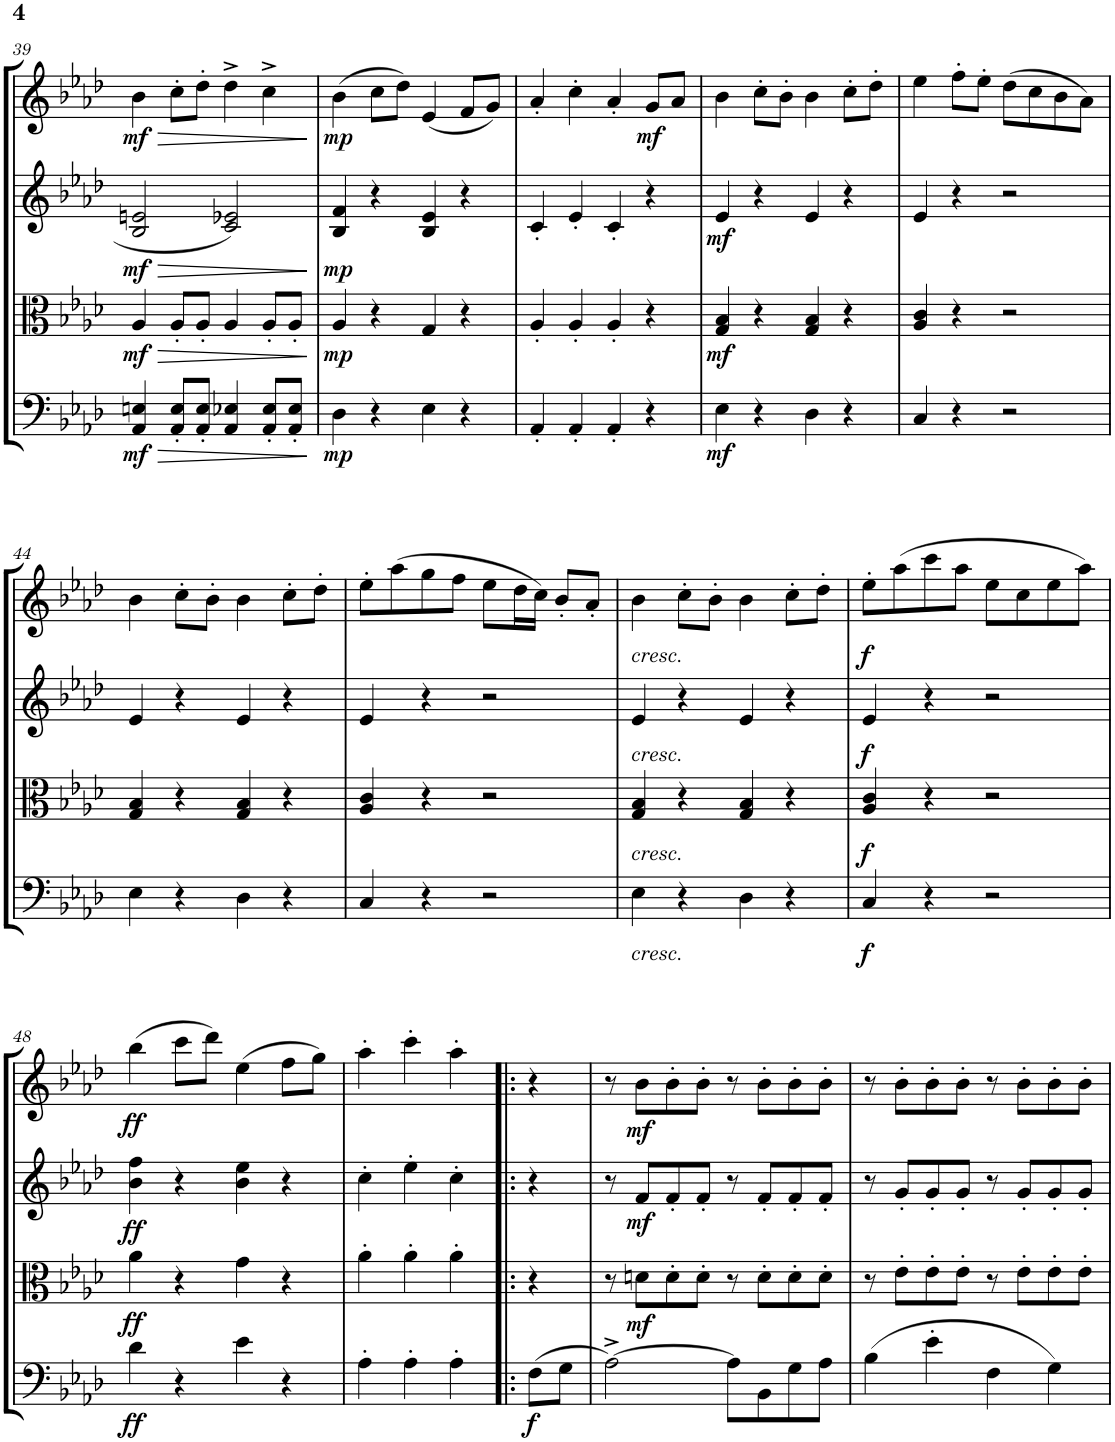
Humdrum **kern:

**kern	**dynam	**kern	**dynam	**kern	**dynam	**kern	**dynam
*part4	*part4	*part3	*part3	*part2	*part2	*part1	*part1
*staff4	*staff4	*staff3	*staff3	*staff2	*staff2	*staff1	*staff1
*I"Violoncello	*	*I"Viola	*	*I"Violin II	*	*I"Violin I	*
*I'Vc	*	*I'Vla	*	*I'Vln	*	*I'Vln	*
!!LO:PB:g=z
*clefF4	*	*clefC3	*	*clefG2	*	*clefG2	*
*k[b-e-a-d-]	*	*k[b-e-a-d-]	*	*k[b-e-a-d-]	*	*k[b-e-a-d-]	*
*M4/4	*	*M4/4	*	*M4/4	*	*M4/4	*
=39	=39	=39	=39	=39	=39	=39	=39
!	!LO:HP:b	!	!LO:HP:b	!	!LO:HP:b	!	!LO:HP:b
!	!LO:DY:n=1:b	!	!LO:DY:n=1:b	!	!LO:DY:n=1:b	!	!LO:DY:n=1:b
4AA-/ 4En/	> mf	4A-/	> mf	2B-/ 2en/	> mf	4b-\	> mf
8AA-/' 8E/'L	.	8A-'/L	.	.	.	8cc'\L	.
8AA-/' 8E/'J	.	8A-'/J	.	.	.	8dd-'\J	.
4AA-/ 4E-X/	.	4A-/	.	2c/ 2e-X/	.	4dd-^\	.
8AA-/' 8E-/'L	.	8A-'/L	.	.	.	4cc^\	.
8AA-/' 8E-/'J	.	8A-'/J	.	.	.	.	.
.	]	.	]	.	]	.	]
=40	=40	=40	=40	=40	=40	=40	=40
!	!LO:DY:b	!	!LO:DY:b	!	!LO:DY:b	!	!LO:DY:b
4D-\	mp	4A-/	mp	4B-/ 4f/	mp	(4b-\	mp
4r	.	4r	.	4r	.	8cc\L	.
.	.	.	.	.	.	8dd-\J)	.
4E-\	.	4G/	.	4B-/ 4e-/	.	(4e-/	.
4r	.	4r	.	4r	.	8f/L	.
.	.	.	.	.	.	8g/J)	.
=41	=41	=41	=41	=41	=41	=41	=41
4AA-'/	.	4A-'/	.	4c'/	.	4a-'/	.
4AA-'/	.	4A-'/	.	4e-'/	.	4cc'\	.
4AA-'/	.	4A-'/	.	4c'/	.	4a-'/	.
!	!	!	!	!	!	!	!LO:DY:b
4r	.	4r	.	4r	.	8g/L	mf
.	.	.	.	.	.	8a-/J	.
=42	=42	=42	=42	=42	=42	=42	=42
!	!LO:DY:b	!	!LO:DY:b	!	!LO:DY:b	!	!
4E-\	mf	4G/ 4B-/	mf	4e-/	mf	4b-\	.
4r	.	4r	.	4r	.	8cc'\L	.
.	.	.	.	.	.	8b-'\J	.
4D-\	.	4G/ 4B-/	.	4e-/	.	4b-\	.
4r	.	4r	.	4r	.	8cc'\L	.
.	.	.	.	.	.	8dd-'\J	.
=43	=43	=43	=43	=43	=43	=43	=43
4C/	.	4A-/ 4c/	.	4e-/	.	4ee-\	.
4r	.	4r	.	4r	.	8ff'\L	.
.	.	.	.	.	.	8ee-'\J	.
2r	.	2r	.	2r	.	(8dd-\L	.
.	.	.	.	.	.	8cc\	.
.	.	.	.	.	.	8b-\	.
.	.	.	.	.	.	8a-\J)	.
!!LO:LB:g=z
=44	=44	=44	=44	=44	=44	=44	=44
4E-\	.	4G/ 4B-/	.	4e-/	.	4b-\	.
4r	.	4r	.	4r	.	8cc'\L	.
.	.	.	.	.	.	8b-'\J	.
4D-\	.	4G/ 4B-/	.	4e-/	.	4b-\	.
4r	.	4r	.	4r	.	8cc'\L	.
.	.	.	.	.	.	8dd-'\J	.
=45	=45	=45	=45	=45	=45	=45	=45
4C/	.	4A-/ 4c/	.	4e-/	.	8ee-'\L	.
.	.	.	.	.	.	(8aa-\	.
4r	.	4r	.	4r	.	8gg\	.
.	.	.	.	.	.	8ff\J	.
2r	.	2r	.	2r	.	8ee-\L	.
.	.	.	.	.	.	16dd-\L	.
.	.	.	.	.	.	16cc\JJ)	.
.	.	.	.	.	.	8b-'/L	.
.	.	.	.	.	.	8a-'/J	.
=46	=46	=46	=46	=46	=46	=46	=46
!	!	!	!	!	!	!LO:TX:b:i:t=cresc.	!
!	!	!	!	!LO:TX:b:i:t=cresc.	!	!	!
!	!	!LO:TX:b:i:t=cresc.	!	!	!	!	!
!LO:TX:b:i:t=cresc.	!	!	!	!	!	!	!
4E-\	.	4G/ 4B-/	.	4e-/	.	4b-\	.
4r	.	4r	.	4r	.	8cc'\L	.
.	.	.	.	.	.	8b-'\J	.
4D-\	.	4G/ 4B-/	.	4e-/	.	4b-\	.
4r	.	4r	.	4r	.	8cc'\L	.
.	.	.	.	.	.	8dd-'\J	.
=47	=47	=47	=47	=47	=47	=47	=47
!	!LO:DY:b	!	!LO:DY:b	!	!LO:DY:b	!	!LO:DY:b
4C/	f	4A-/ 4c/	f	4e-/	f	8ee-'\L	f
.	.	.	.	.	.	(8aa-\	.
4r	.	4r	.	4r	.	8ccc\	.
.	.	.	.	.	.	8aa-\J	.
2r	.	2r	.	2r	.	8ee-\L	.
.	.	.	.	.	.	8cc\	.
.	.	.	.	.	.	8ee-\	.
.	.	.	.	.	.	8aa-\J)	.
!!LO:LB:g=z
=48	=48	=48	=48	=48	=48	=48	=48
!	!LO:DY:b	!	!LO:DY:b	!	!LO:DY:b	!	!LO:DY:b
4d-\	ff	4a-\	ff	4b-\ 4ff\	ff	(4bb-\	ff
4r	.	4r	.	4r	.	8ccc\L	.
.	.	.	.	.	.	8ddd-\J)	.
4e-\	.	4g\	.	4b-\ 4ee-\	.	(4ee-\	.
4r	.	4r	.	4r	.	8ff\L	.
.	.	.	.	.	.	8gg\J)	.
=49	=49	=49	=49	=49	=49	=49	=49
4A-'\	.	4a-'\	.	4cc'\	.	4aa-'\	.
4A-'\	.	4a-'\	.	4ee-'\	.	4ccc'\	.
4A-'\	.	4a-'\	.	4cc'\	.	4aa-'\	.
=50!|:	=50!|:	=50!|:	=50!|:	=50!|:	=50!|:	=50!|:	=50!|:
!	!LO:DY:b	!	!	!	!	!	!
(8F\L	f	4r	.	4r	.	4r	.
8G\J	.	.	.	.	.	.	.
=51	=51	=51	=51	=51	=51	=51	=51
[2A-^\)	.	8r	.	8r	.	8r	.
!	!	!	!LO:DY:b	!	!LO:DY:b	!	!LO:DY:b
.	.	8dn\L	mf	8f/L	mf	8b-\L	mf
.	.	8d'\	.	8f'/	.	8b-'\	.
.	.	8d'\J	.	8f'/J	.	8b-'\J	.
8A-\L]	.	8r	.	8r	.	8r	.
8BB-\	.	8d'\L	.	8f'/L	.	8b-'\L	.
8G\	.	8d'\	.	8f'/	.	8b-'\	.
8A-\J	.	8d'\J	.	8f'/J	.	8b-'\J	.
=52	=52	=52	=52	=52	=52	=52	=52
(4B-\	.	8r	.	8r	.	8r	.
.	.	8e-'\L	.	8g'/L	.	8b-'\L	.
4e-'\	.	8e-'\	.	8g'/	.	8b-'\	.
.	.	8e-'\J	.	8g'/J	.	8b-'\J	.
4F\	.	8r	.	8r	.	8r	.
.	.	8e-'\L	.	8g'/L	.	8b-'\L	.
4G\)	.	8e-'\	.	8g'/	.	8b-'\	.
.	.	8e-'\J	.	8g'/J	.	8b-'\J	.
=	=	=	=	=	=	=	=
*-	*-	*-	*-	*-	*-	*-	*-
